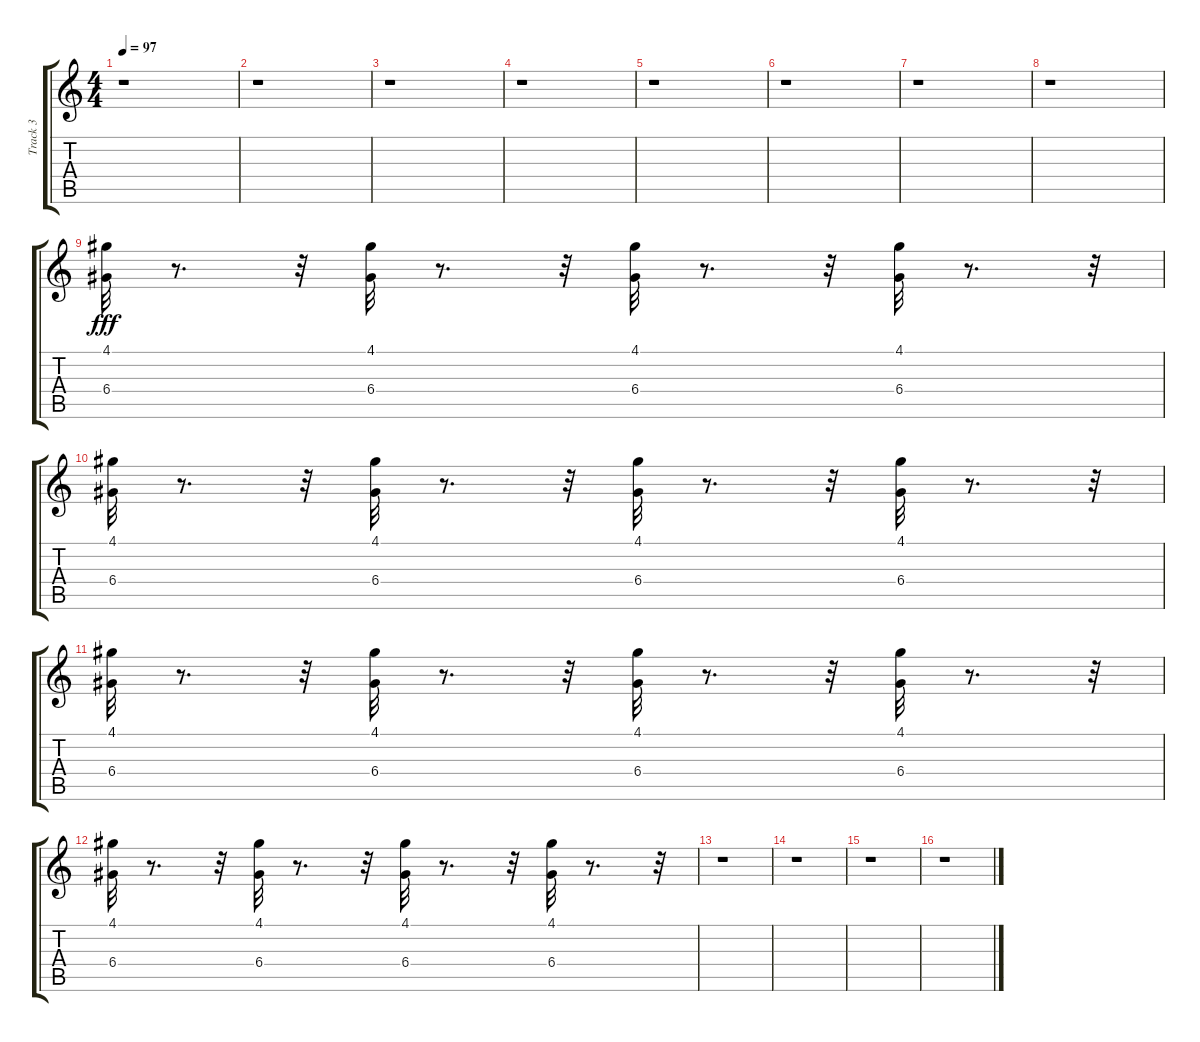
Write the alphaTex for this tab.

\track ("Track 3" "Track 3") {instrument acousticbass}
\staff {score tabs}
\tuning (E4 B3 G3 D3 A2 E2) {hide}
\ts (4 4)
\tempo 97
\clef g2
\ks c
r.1{dy fff} |
r.1 |
r.1 |
r.1 |
r.1 |
r.1 |
r.1 |
r.1 |
(4.1 6.4).32 r.8{d} r.32 (4.1 6.4).32 r.8{d} r.32 (4.1 6.4).32 r.8{d} r.32 (4.1 6.4).32 r.8{d} r.32 |
(4.1 6.4).32 r.8{d} r.32 (4.1 6.4).32 r.8{d} r.32 (4.1 6.4).32 r.8{d} r.32 (4.1 6.4).32 r.8{d} r.32 |
(4.1 6.4).32 r.8{d} r.32 (4.1 6.4).32 r.8{d} r.32 (4.1 6.4).32 r.8{d} r.32 (4.1 6.4).32 r.8{d} r.32 |
(4.1 6.4).32 r.8{d} r.32 (4.1 6.4).32 r.8{d} r.32 (4.1 6.4).32 r.8{d} r.32 (4.1 6.4).32 r.8{d} r.32 |
r.1 |
r.1 |
r.1 |
r.1
